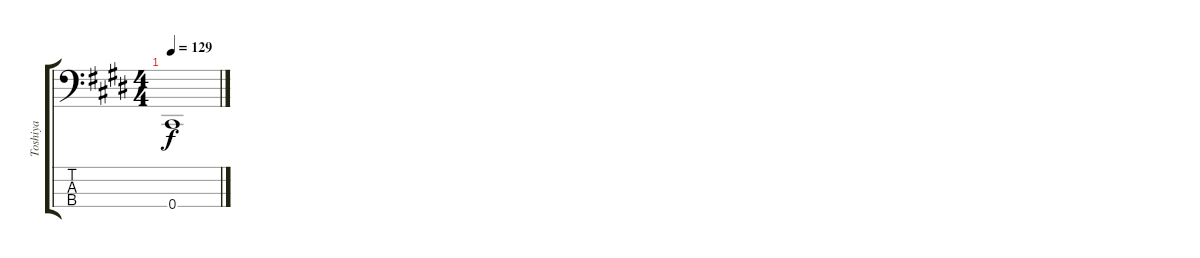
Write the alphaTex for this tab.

\track ("Toshiya" "Toshiya") {instrument electricbasspick}
\staff {score tabs}
\tuning (E2 B1 Gb1 Db1) {hide}
\ts (4 4)
\tempo 129
\clef f4
\ks e
0.4{t}.1{dy f}
